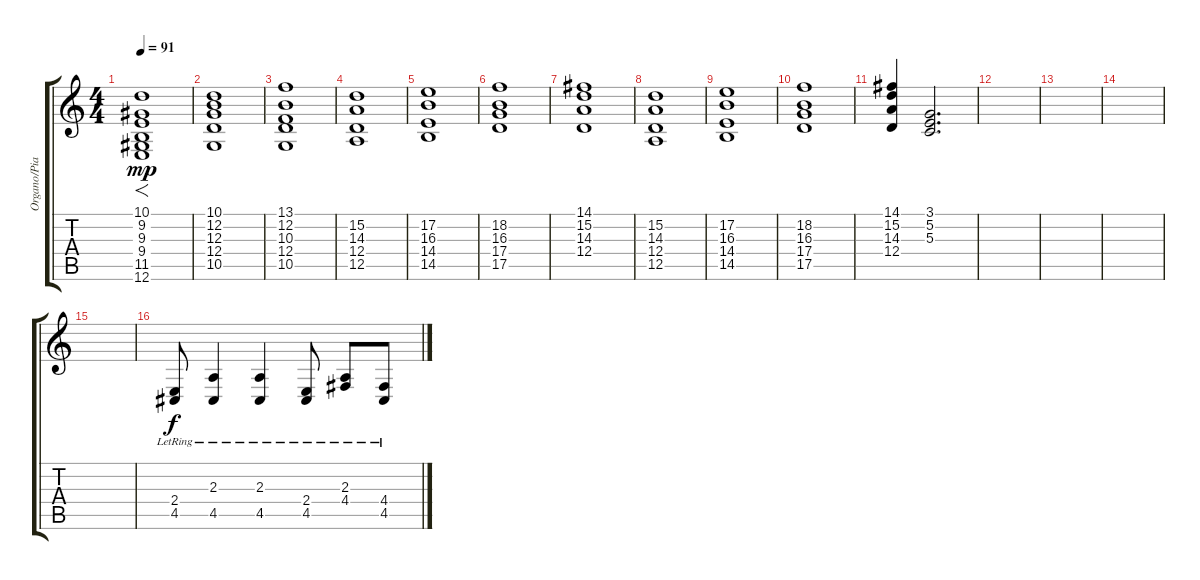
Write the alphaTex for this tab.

\track ("Organo/Piano de Scott" "Organo/Pia") {instrument pad2warm}
\staff {score tabs}
\tuning (E4 B3 G3 D3 A2 E2) {hide}
\ts (4 4)
\tempo 91
\clef g2
\ks c
(10.1 9.2 9.3 9.4 11.5 12.6).1{f dy mp} |
(10.1 12.2 12.3 12.4 10.5).1 |
(13.1 12.2 10.3 12.4 10.5).1 |
(15.2 14.3 12.4 12.5).1 |
(17.2 16.3 14.4 14.5).1 |
(18.2 16.3 17.4 17.5).1 |
(14.1 15.2 14.3 12.4).1 |
(15.2 14.3 12.4 12.5).1 |
(17.2 16.3 14.4 14.5).1 |
(18.2 16.3 17.4 17.5).1 |
(14.1 15.2 14.3 12.4).4 (3.1 5.2 5.3).2{d} |
|
|
|
|
(2.4{lr} 4.5{lr}).8{dy f instrument acousticgrandpiano} (2.3{lr} 4.5{lr}).4 (2.3{lr} 4.5{lr}).4 (2.4 4.5{lr}).8 (2.3{lr} 4.4{lr}).8 (4.4{lr} 4.5{lr}).8
